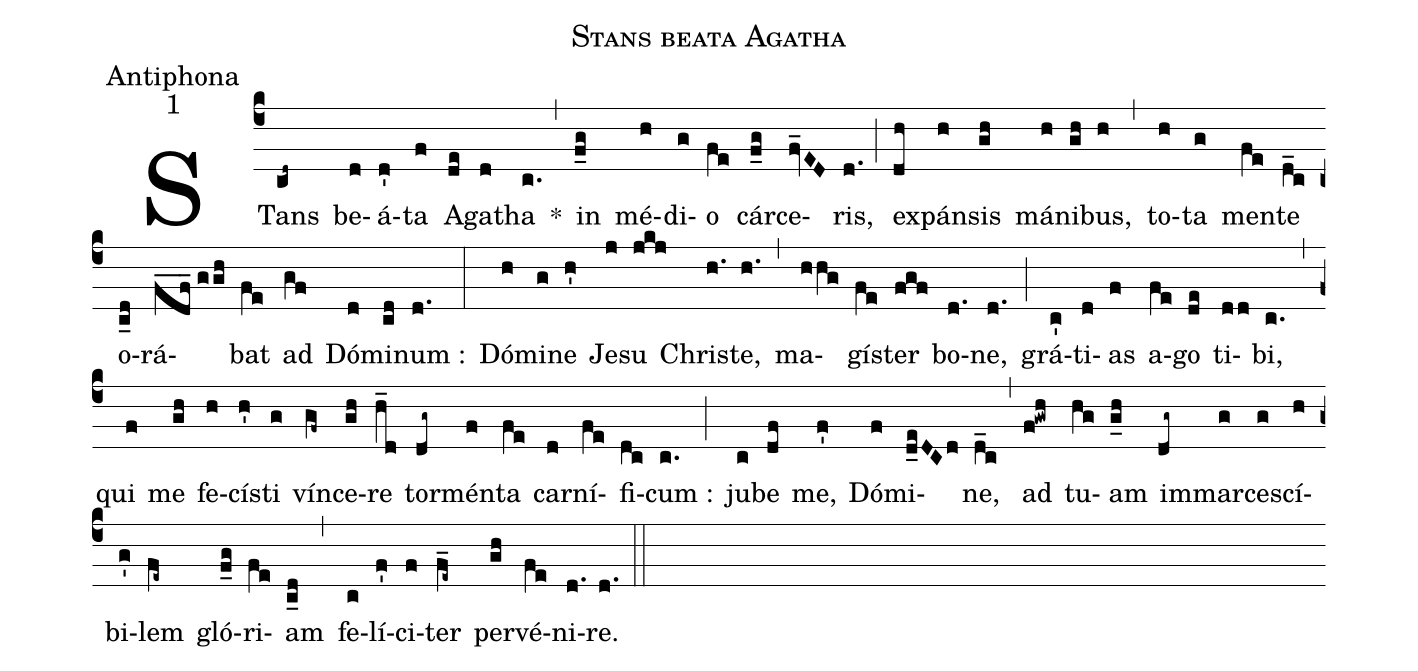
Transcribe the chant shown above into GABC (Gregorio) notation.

name:Stans beata Agatha;
office-part:Antiphona;
mode:1;
%%
(c4)STans(cd~) be(d)á(d')ta(f) A(de)ga(d)tha(c.) *(,) in(f_g) mé(h)di(g)o(fe) cár(f_g)ce(fv_ED)ris,(d.) (;) ex(dh)pán(h)sis(gh) má(h)ni(gh)bus,(h) (,) to(h)ta(g) men(fe)te(d_c) o(c_d)rá(fdf___//ggh)bat(fe) ad(gf) Dó(d)mi(cd)num :(d.) (:) Dó(h)mi(g)ne(h') Je(j)su(jkj) Chris(h.)te,(h.) (,) ma(hhg)gís(fe)ter(fgf) bo(d.)ne,(d.) (;) grá(c')ti(d)as(f) a(fe)go(de) ti(dd)bi,(c.) (,) qui(f) me(gh) fe(h)cís(h')ti(g) vín(gf~)ce(gh)re(h_d) tor(dg~)mén(f)ta(fe) car(d)ní(fe)fi(dc)cum :(c.) (;) ju(c)be(df) me,(f') Dó(f)mi(d_eDCd)ne,(d_c) (,) ad(f!gwh) tu(hg)am(g_h) im(dg~)mar(g)ce(g)scí(h)bi(g')lem(fe~) gló(f_g)ri(fe)am(c_d) (,) fe(c)lí(f')ci(f)ter(f_e~) per(gh)vé(fe)ni(d.)re.(d.) (::)
